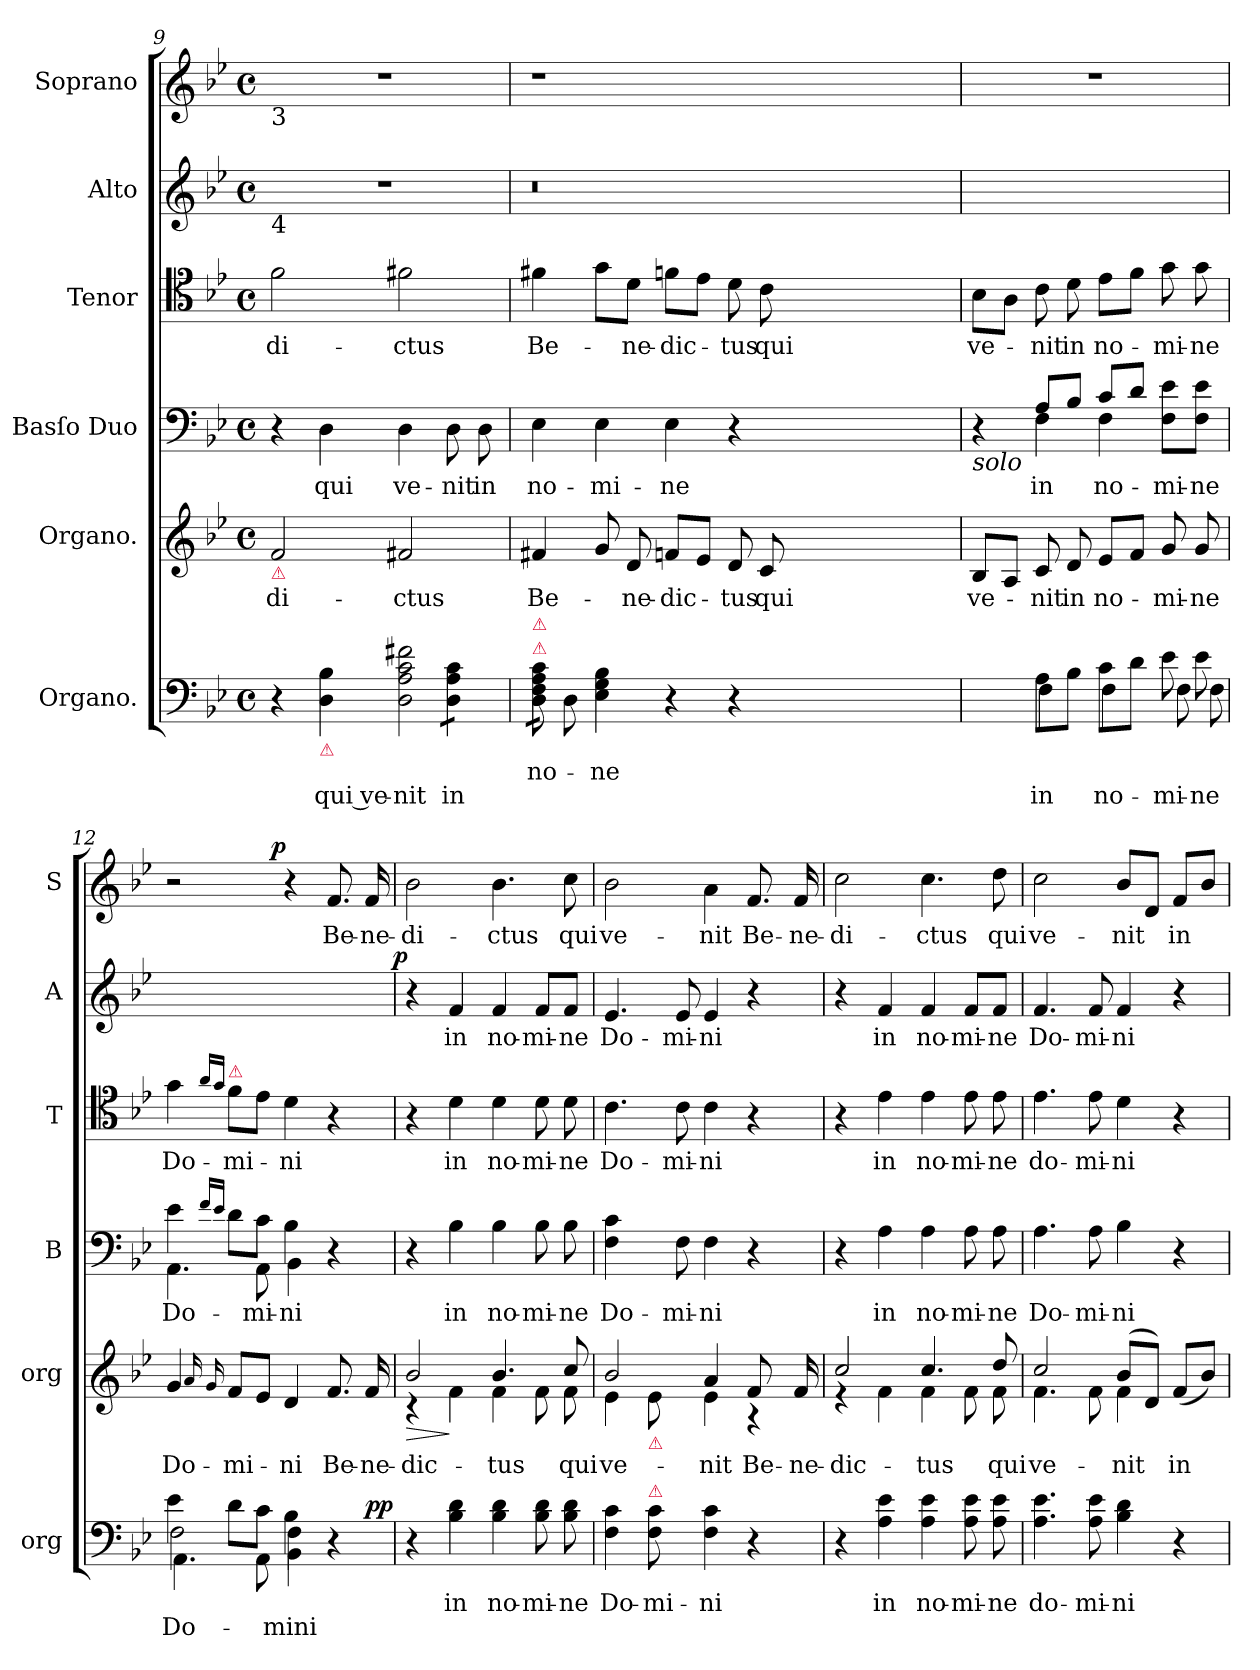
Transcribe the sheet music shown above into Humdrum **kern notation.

**kern	**text	**text	**dynam	**kern	**text	**dynam	**kern	**text	**kern	**text	**kern	**text	**dynam	**kern	**text	**dynam
*part6	*part6	*part6	*part6	*part5	*part5	*part5	*part4	*part4	*part3	*part3	*part2	*part2	*part2	*part1	*part1	*part1
*staff6	*staff6	*staff6	*staff6	*staff5	*staff5	*staff5	*staff4	*staff4	*staff3	*staff3	*staff2	*staff2	*staff2	*staff1	*staff1	*staff1
*I"Organo.	*	*	*	*I"Organo.	*	*	*I"Basſo Duo	*	*I"Tenor	*	*I"Alto	*	*	*I"Soprano	*	*
*I'org	*	*	*	*I'org	*	*	*I'B	*	*I'T	*	*I'A	*	*	*I'S	*	*
*clefF4	*	*	*	*clefG2	*	*	*clefF4	*	*clefC4	*	*clefG2	*	*	*clefG2	*	*
*k[b-e-]	*	*	*	*k[b-e-]	*	*	*k[b-e-]	*	*k[b-e-]	*	*k[b-e-]	*	*	*k[b-e-]	*	*
*M4/4	*	*	*	*M4/4	*	*	*M4/4	*	*M4/4	*	*M4/4	*	*	*M4/4	*	*
*met(c)	*	*	*	*met(c)	*	*	*met(c)	*	*met(c)	*	*met(c)	*	*	*met(c)	*	*
=9	=9	=9	=9	=9	=9	=9	=9	=9	=9	=9	=9	=9	=9	=9	=9	=9
!	!	!	!	!	!	!	!	!	!	!	!	!	!	!LO:TX:b:t=3	!	!
!	!	!	!	!	!	!	!	!	!	!	!LO:TX:b:t=4	!	!	!	!	!
!	!	!	!	!LO:TX:b:color=crimson:t=⚠	!	!	!	!	!	!	!	!	!	!	!	!
4r	.	.	.	2f/	-di-	.	4r	.	2f\	-di-	1r	.	.	1r	.	.
!LO:TX:b:color=crimson:t=⚠	!	!	!	!	!	!	!	!	!	!	!	!	!	!	!	!
4D\ 4B-\	.	qui ve-	.	.	.	.	4D\	qui	.	.	.	.	.	.	.	.
!LO:N:vis=2	!	!	!	!	!	!	!	!	!	!	!	!	!	!	!	!
4D\ 4A\ 4c\ 4f#X\	.	-nit	.	2f#X/	-ctus	.	4D\	ve-	2f#X\	-ctus	.	.	.	.	.	.
*tremolo	*	*	*	*	*	*	*	*	*	*	*	*	*	*	*	*
8D\ 8A\ 8c\L	.	in	.	.	.	.	8D\	-nit	.	.	.	.	.	.	.	.
8D\ 8A\ 8c\J	.	.	.	.	.	.	8D\	in	.	.	.	.	.	.	.	.
=10	=10	=10	=10	=10	=10	=10	=10	=10	=10	=10	=10	=10	=10	=10	=10	=10
*^	*	*	*	*	*	*	*	*	*	*	*	*	*	*	*	*
!LO:TX:a:color=crimson:t=⚠	!	!	!	!	!	!	!	!	!	!	!	!	!	!	!	!	!
!LO:TX:a:color=crimson:t=⚠	!	!	!	!	!	!	!	!	!	!	!	!	!	!	!	!	!
8D\ 8F\ 8A\ 8c\L	8D	no-	.	.	4f#X/	Be-	.	4E-\	no-	4f#X\	Be-	0.r	.	.	1r	.	.
8D\ 8F\ 8A\ 8c\J	8D	.	.	.	.	.	.	.	.	.	.	.	.	.	.	.	.
*Xtremolo	*	*	*	*	*	*	*	*	*	*	*	*	*	*	*	*	*
4E-\ 4G\ 4B-\	2.ryy	-ne	.	.	8g/	.	.	4E-\	-mi-	8g\L	.	.	.	.	.	.	.
.	.	.	.	.	8d/	-ne-	.	.	.	8d\J	-ne-	.	.	.	.	.	.
4r	.	.	.	.	8fn/L	-dic-	.	4E-\	-ne	8fn\L	-dic-	.	.	.	.	.	.
.	.	.	.	.	8e-/J	.	.	.	.	8e-\J	.	.	.	.	.	.	.
4r	.	.	.	.	8d/	-tus	.	4r	.	8d\	-tus	.	.	.	.	.	.
.	.	.	.	.	8c/	qui	.	.	.	8c\	qui	.	.	.	.	.	.
0ryy	0ryy	.	.	.	0ryy	.	.	0ryy	.	0ryy	.	.	.	.	0ryy	.	.
=11	=11	=11	=11	=11	=11	=11	=11	=11	=11	=11	=11	=11	=11	=11	=11	=11	=11
*	*	*	*	*	*	*	*	*^	*	*	*	*	*	*	*	*	*
!	!	!	!	!	!	!	!	!LO:TX:b:i:t=solo	!	!	!	!	!	!	!	!	!	!
4ryy	4ryy	.	.	.	8B-/L	ve-	.	4r	4ryy	.	8B-\L	ve-	1ryy	.	.	1r	.	.
.	.	.	.	.	8A/J	.	.	.	.	.	8A\J	.	.	.	.	.	.	.
8A\L	4F\	.	in	.	8c/	-nit	.	8A/L	4F\	in	8c\	-nit	.	.	.	.	.	.
8B-\J	.	.	.	.	8d/	in	.	8B-/J	.	.	8d\	in	.	.	.	.	.	.
8c\L	4F\	.	no-	.	8e-/L	no-	.	8c/L	4F\	no-	8e-\L	no-	.	.	.	.	.	.
8d\J	.	.	.	.	8f/J	.	.	8d/J	.	.	8f\J	.	.	.	.	.	.	.
8e-\	8F\	.	-mi-	.	8g/	-mi-	.	8F\ 8e-\L	4ryy	-mi-	8g\	-mi-	.	.	.	.	.	.
8e-\	8F\	.	-ne	.	8g/	-ne	.	8F\ 8e-\J	.	-ne	8g\	-ne	.	.	.	.	.	.
=12	=12	=12	=12	=12	=12	=12	=12	=12	=12	=12	=12	=12	=12	=12	=12	=12	=12	=12
*^	*^	*	*	*	*	*	*	*	*	*	*	*	*	*	*	*	*	*
4e-\	2F\	4.AA\	2...ryy	.	Do-	.	4g/	Do-	.	4e-\	4.AA\	Do-	4g\	Do-	1ryy	.	.	2r	.	.
.	.	.	.	.	.	.	16qqa/	.	.	16qqf/LL	.	.	16qqa/LL	.	.	.	.	.	.	.
.	.	.	.	.	.	.	16qqg/	.	.	16qqe-/JJ	.	.	16qqg/JJ	.	.	.	.	.	.	.
!	!	!	!	!	!	!	!	!	!	!	!	!	!LO:TX:a:color=crimson:t=⚠	!	!	!	!	!	!	!
8d\L	.	.	.	.	.	.	8f/L	-mi-	.	8d\L	.	.	8f\L	-mi-	.	.	.	.	.	.
8c\J	.	8AA\	.	.	.	.	8e-/J	.	.	8c\J	8AA\	-mi-	8e-\J	.	.	.	.	.	.	.
!	!	!	!	!	!	!	!	!	!	!	!	!	!	!	!	!	!	!	!	!LO:DY:b:rj
4B-\	4F\	4BB-\	.	.	-mini	.	4d/	-ni	.	4B-\	4BB-\	-ni	4d\	-ni	.	.	.	4r	.	p
4r	4ryy	4ryy	.	.	.	.	8.f/	Be-	.	4r	4ryy	.	4r	.	.	.	.	8.f/	Be-	.
!	!	!	!	!	!	!LO:DY:a	!	!	!	!	!	!	!	!	!	!	!	!	!	!
.	.	.	16ryy	.	.	pp	16f/	-ne-	.	.	.	.	.	.	.	.	.	16f/	-ne-	.
*	*	*	*	*	*	*	*	*	*	*v	*v	*	*	*	*	*	*	*	*	*
=13	=13	=13	=13	=13	=13	=13	=13	=13	=13	=13	=13	=13	=13	=13	=13	=13	=13	=13	=13
*	*	*	*	*	*	*	*^	*	*	*	*	*	*	*	*	*	*	*	*
!	!	!	!	!	!	!	!	!	!	!LO:HP:b	!	!	!	!	!	!	!LO:DY:b:rj	!	!	!
*v	*v	*v	*v	*	*	*	*	*	*	*	*	*	*	*	*	*	*	*	*	*
4r	.	.	.	2b-/	4r	-dic-	>	4r	.	4r	.	4r	.	p	2b-\	-di-	.
4B-\ 4d\	in	.	.	.	4f\	.	]	4B-\	in	4d\	in	4f/	in	.	.	.	.
4B-\ 4d\	no-	.	.	4.b-/	4f\	-tus	.	4B-\	no-	4d\	no-	4f/	no-	.	4.b-\	-ctus	.
8B-\ 8d\	-mi-	.	.	.	8f\	.	.	8B-\	-mi-	8d\	-mi-	8f/L	-mi-	.	.	.	.
8B-\ 8d\	-ne	.	.	8cc/	8f\	qui	.	8B-\	-ne	8d\	-ne	8f/J	-ne	.	8cc\	qui	.
=14	=14	=14	=14	=14	=14	=14	=14	=14	=14	=14	=14	=14	=14	=14	=14	=14	=14
!	!	!	!	!	!	!	!	!LO:N:vis=4	!	!	!	!	!	!	!	!	!
4F\ 4c\	Do-	.	.	2b-/	4e-\	ve-	.	4.F\ 4.c\	Do-	4.c\	Do-	4.e-/	Do-	.	2b-\	ve-	.
!	!	!	!	!	!LO:TX:b:color=crimson:t=⚠	!	!	!	!	!	!	!	!	!	!	!	!
!LO:TX:a:color=crimson:t=⚠	!	!	!	!	!	!	!	!	!	!	!	!	!	!	!	!	!
8F\ 8c\	-mi-	.	.	.	8e-\	.	.	.	.	.	.	.	.	.	.	.	.
8ryy	.	.	.	.	8ryy	.	.	8F\	-mi-	8c\	-mi-	8e-/	-mi-	.	.	.	.
4F\ 4c\	-ni	.	.	4a/	4e-\	-nit	.	4F\	-ni	4c\	-ni	4e-/	-ni	.	4a\	-nit	.
4r	.	.	.	8f/	4r	Be-	.	4r	.	4r	.	4r	.	.	8.f/	Be-	.
.	.	.	.	16ryy	.	.	.	.	.	.	.	.	.	.	.	.	.
.	.	.	.	16f/	.	-ne-	.	.	.	.	.	.	.	.	16f/	-ne-	.
=15	=15	=15	=15	=15	=15	=15	=15	=15	=15	=15	=15	=15	=15	=15	=15	=15	=15
4r	.	.	.	2cc/	4r	-dic-	.	4r	.	4r	.	4r	.	.	2cc\	-di-	.
4A\ 4e-\	in	.	.	.	4f\	.	.	4A\	in	4e-\	in	4f/	in	.	.	.	.
4A\ 4e-\	no-	.	.	4.cc/	4f\	-tus	.	4A\	no-	4e-\	no-	4f/	no-	.	4.cc\	-ctus	.
8A\ 8e-\	-mi-	.	.	.	8f\	.	.	8A\	-mi-	8e-\	-mi-	8f/L	-mi-	.	.	.	.
8A\ 8e-\	-ne	.	.	8dd/	8f\	qui	.	8A\	-ne	8e-\	-ne	8f/J	-ne	.	8dd\	qui	.
=16	=16	=16	=16	=16	=16	=16	=16	=16	=16	=16	=16	=16	=16	=16	=16	=16	=16
4.A\ 4.e-\	do-	.	.	2cc/	4.f\	ve-	.	4.A\	Do-	4.e-\	do-	4.f/	Do-	.	2cc\	ve-	.
8A\ 8e-\	-mi-	.	.	.	8f\	.	.	8A\	-mi-	8e-\	-mi-	8f/	-mi-	.	.	.	.
4B-\ 4d\	-ni	.	.	(<8b-/L	4f\	-nit	.	4B-\	-ni	4d\	-ni	4f/	-ni	.	8b-/L	-nit	.
.	.	.	.	8d/J)	.	.	.	.	.	.	.	.	.	.	8d/J	.	.
4r	.	.	.	(<8f/L	4ryy	in	.	4r	.	4r	.	4r	.	.	8f/L	in	.
.	.	.	.	8b-/J)	.	.	.	.	.	.	.	.	.	.	8b-/J	.	.
*	*	*	*	*v	*v	*	*	*	*	*	*	*	*	*	*	*	*
=	=	=	=	=	=	=	=	=	=	=	=	=	=	=	=	=
*-	*-	*-	*-	*-	*-	*-	*-	*-	*-	*-	*-	*-	*-	*-	*-	*-
